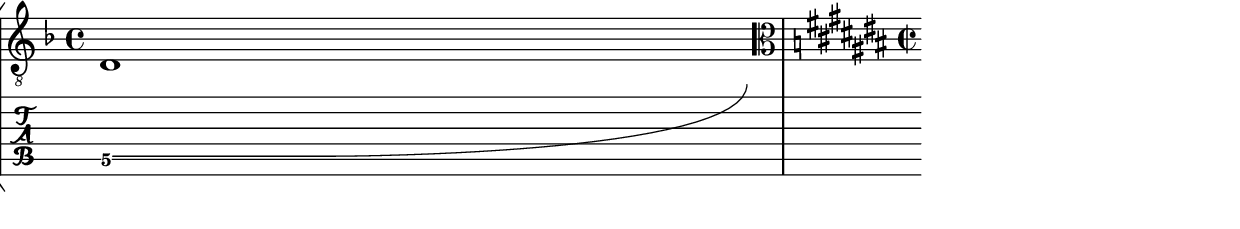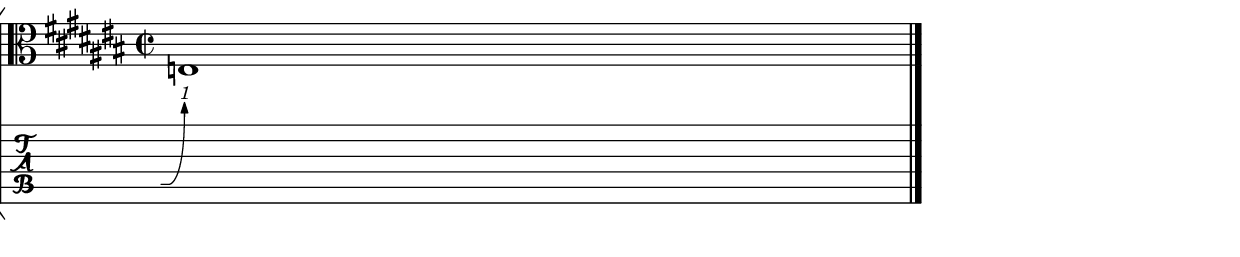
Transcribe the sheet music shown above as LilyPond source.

%% Generated by lilypond-book
%% Options: [exampleindent=10.16\mm,indent=0\mm,line-width=160\mm,paper-height=845.047\pt,paper-width=597.508\pt,papersize='(cons (* 597.508 pt) (* 845.047 pt))]
\include "lilypond-book-preamble.ly"


% ****************************************************************
% Start cut-&-pastable-section
% ****************************************************************

#(ly:set-option 'eps-box-padding 3.000000)



\paper {
  #(set-paper-size '(cons (* 597.508 pt) (* 845.047 pt)))
  indent = 0\mm
  line-width = 160\mm
  % offset the left padding, also add 1mm as lilypond creates cropped
  % images with a little space on the right
  line-width = #(- line-width (* mm  3.000000) (* mm 1))
}

\layout {
  
}




% ****************************************************************
% ly snippet:
% ****************************************************************
\sourcefilename "/lilypond-2.25.15/input/regression/bend-spanner-line-break.ly"
\sourcefileline 0
\version "2.23.0"

\header {
  texidoc = "At a line break the @code{BendSpanner} avoids changed
@code{TimeSignature}, @code{KeySignature}, @code{KeyCancellation} and
@code{Clef} in other staves."
}

line-break-spacing = {
  d1\^ e
}

control = {
  \key f \major
  s1
  \clef "alto" \time 2/2 \key cis \major \break
  s1
  \bar "|."
}


\score {
  \new StaffGroup
    <<
      \new Staff << { \clef "G_8" \line-break-spacing } \control >>
      \new TabVoice \line-break-spacing
  >>
  \layout {
    \context {
      \Voice
      \omit StringNumber
    }
    \context {
      \TabStaff
      minimumFret = #3
      restrainOpenStrings = ##t
    }
  }
}



% ****************************************************************
% end ly snippet
% ****************************************************************
